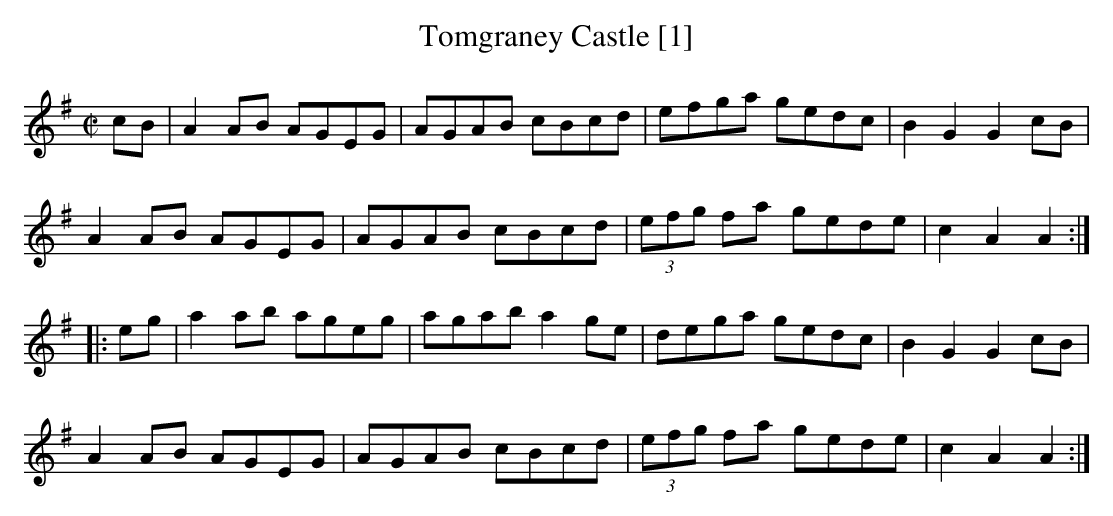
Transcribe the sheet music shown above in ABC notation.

X:1
T:Tomgraney Castle [1]
M:C|
L:1/8
K:A Dorian
cB|A2 AB AGEG|AGAB cBcd|efga gedc|B2G2G2 cB|
A2 AB AGEG|AGAB cBcd|(3efg fa gede|c2A2A2:|
|:eg|a2 ab ageg|agab a2 ge|dega gedc|B2G2G2 cB|
A2 AB AGEG|AGAB cBcd|(3efg fa gede|c2A2A2:|
